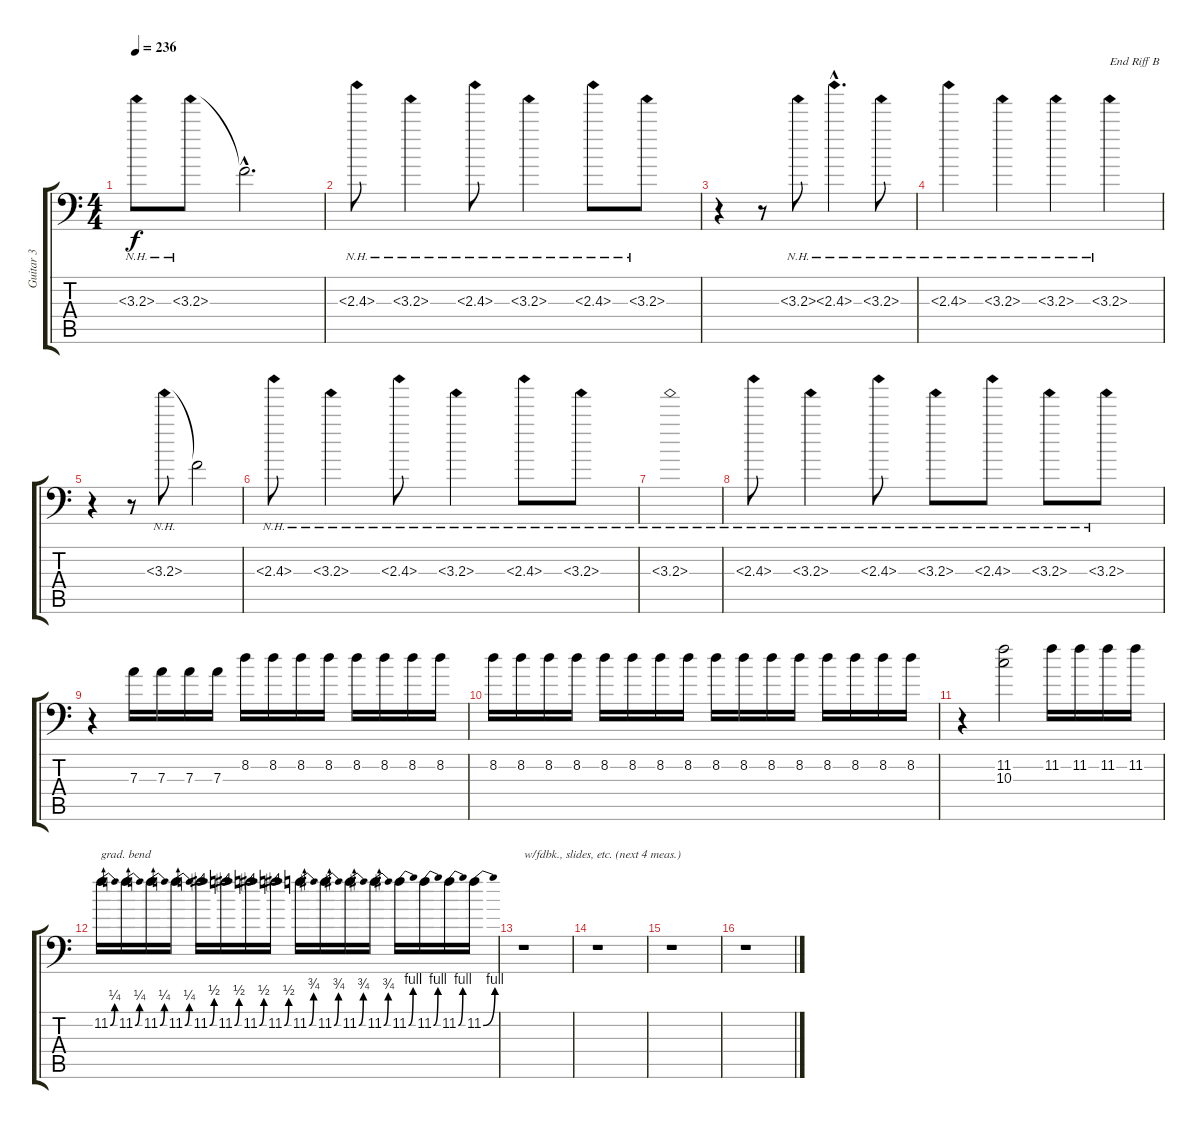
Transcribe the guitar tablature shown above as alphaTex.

\track ("Guitar 3" "Guitar 3") {instrument distortionguitar}
\staff {score tabs}
\tuning (B3 Gb3 D3 A2 E2 A1) {hide}
\ts (4 4)
\tempo 236
\clef f4
\ks c
3.3{nh}.8{dy f} 3.3{nh}.8 3.3{hac t}.2{d} |
2.3{nh}.8 3.3{nh}.4 2.3{nh}.8 3.3{nh}.4 2.3{nh}.8 3.3{nh}.8 |
r.4 r.8 3.3{nh}.8 2.3{nh hac}.4{d} 3.3{nh}.8 |
2.3{nh}.4 3.3{nh}.4 3.3{nh}.4 3.3{nh}.4{txt "End Riff B"} |
r.4 r.8 3.3{nh}.8 3.3{t}.2 |
2.3{nh}.8 3.3{nh}.4 2.3{nh}.8 3.3{nh}.4 2.3{nh}.8 3.3{nh}.8 |
3.3{nh}.1 |
2.3{nh}.8 3.3{nh}.4 2.3{nh}.8 3.3{nh}.8 2.3{nh}.8 3.3{nh}.8 3.3{nh}.8 |
r.4{volume 13} 7.3.16 7.3.16 7.3.16 7.3.16 8.2.16 8.2.16 8.2.16 8.2.16 8.2.16 8.2.16 8.2.16 8.2.16 |
8.2.16 8.2.16 8.2.16 8.2.16 8.2.16 8.2.16 8.2.16 8.2.16 8.2.16 8.2.16 8.2.16 8.2.16 8.2.16 8.2.16 8.2.16 8.2.16 |
r.4 (11.2 10.3).2 11.2.16 11.2.16 11.2.16 11.2.16 |
11.2{be (bend 0 0 60 1)}.16{txt "grad. bend"} 11.2{be (bend 0 0 60 1)}.16 11.2{be (bend 0 0 60 1)}.16 11.2{be (bend 0 0 60 1)}.16 11.2{be (bend 0 0 60 2)}.16 11.2{be (bend 0 0 60 2)}.16 11.2{be (bend 0 0 60 2)}.16 11.2{be (bend 0 0 60 2)}.16 11.2{be (bend 0 0 60 3)}.16 11.2{be (bend 0 0 60 3)}.16 11.2{be (bend 0 0 60 3)}.16 11.2{be (bend 0 0 60 3)}.16 11.2{be (bend 0 0 60 4)}.16 11.2{be (bend 0 0 60 4)}.16 11.2{be (bend 0 0 60 4)}.16 11.2{be (bend 0 0 60 4)}.16 |
r.1{txt "w/fdbk., slides, etc. (next 4 meas.)"} |
r.1 |
r.1 |
r.1
